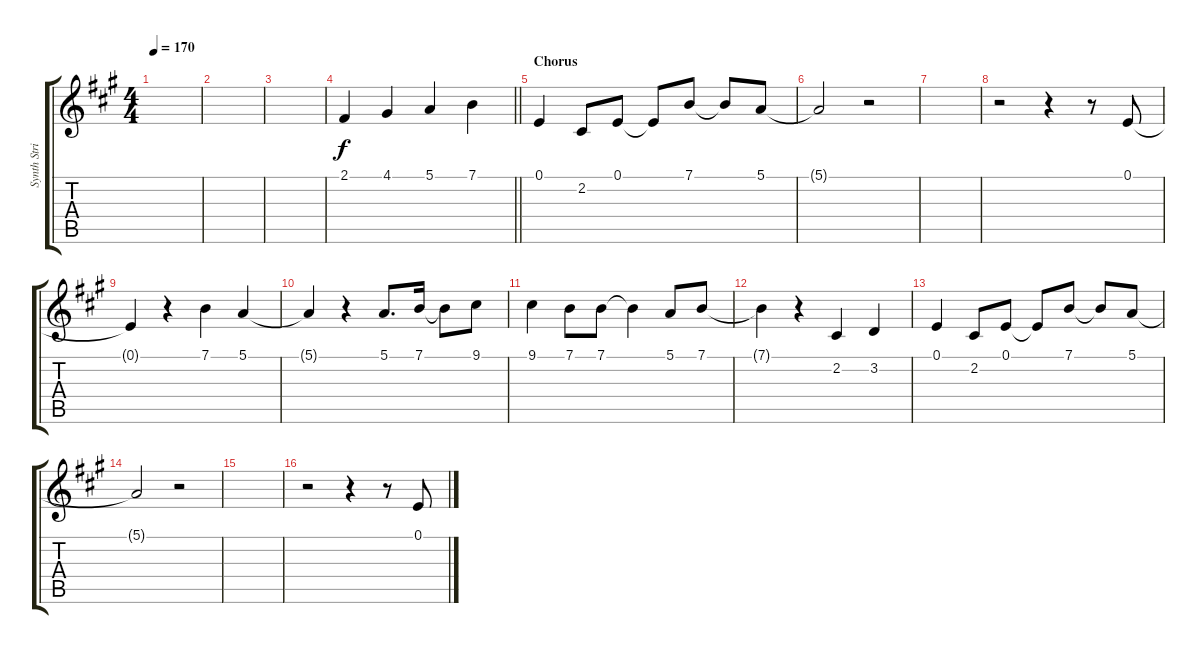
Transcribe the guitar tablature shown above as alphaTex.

\track ("Synth Strings III" "Synth Stri") {instrument tremolostrings}
\staff {score tabs}
\tuning (E4 B3 G3 D3 A2 E2) {hide}
\ts (4 4)
\tempo 170
\clef g2
\ks a
|
|
|
\barLineRight lightlight
2.1.4 4.1.4 5.1.4 7.1.4 |
\section ("" "Chorus")
0.1.4 2.2.8 0.1.8 0.1{t}.8 7.1.8 7.1{t}.8 5.1.8 |
5.1{t}.2 r.2 |
|
r.2 r.4 r.8 0.1.8 |
0.1{t}.4 r.4 7.1.4 5.1.4 |
5.1{t}.4 r.4 5.1.8{d} 7.1.16 7.1{t}.8 9.1.8 |
9.1.4 7.1.8 7.1.8 7.1{t}.4 5.1.8 7.1.8 |
7.1{t}.4 r.4 2.2.4 3.2.4 |
0.1.4 2.2.8 0.1.8 0.1{t}.8 7.1.8 7.1{t}.8 5.1.8 |
5.1{t}.2 r.2 |
|
r.2 r.4 r.8 0.1.8
